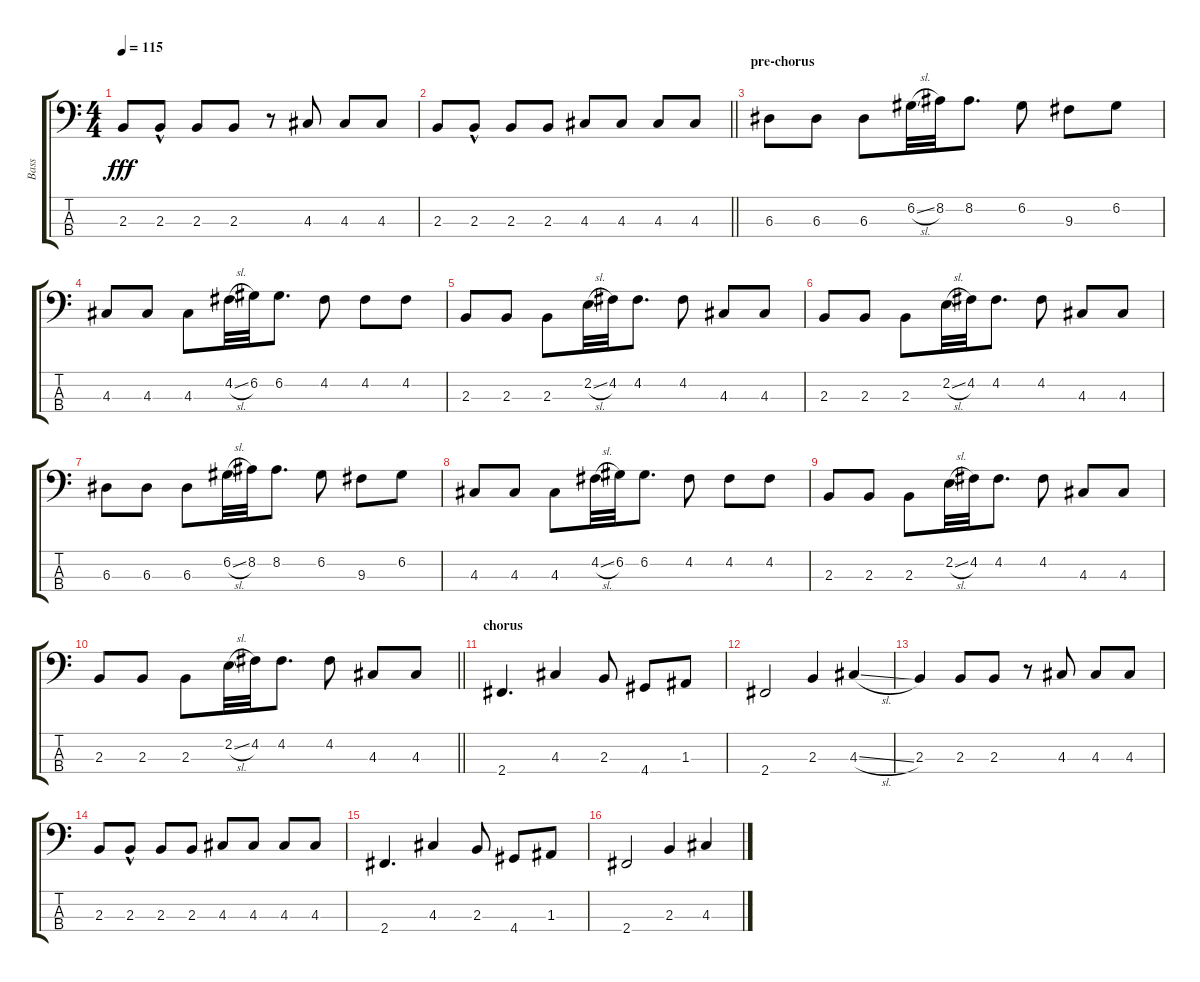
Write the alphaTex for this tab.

\track ("Bass" "Bass") {instrument electricbassfinger}
\staff {score tabs}
\tuning (G2 D2 A1 E1) {hide}
\ts (4 4)
\tempo 115
\clef f4
\ks c
2.3.8{dy fff} 2.3{hac}.8 2.3.8 2.3.8 r.8 4.3.8 4.3.8 4.3.8 |
\barLineRight lightlight
2.3.8 2.3{hac}.8 2.3.8 2.3.8 4.3.8 4.3.8 4.3.8 4.3.8 |
\section ("" "pre-chorus")
6.3.8 6.3.8 6.3.8 6.2{sl}.32 8.2.32 8.2.8{d} 6.2.8 9.3.8 6.2.8 |
4.3.8 4.3.8 4.3.8 4.2{sl}.32 6.2.32 6.2.8{d} 4.2.8 4.2.8 4.2.8 |
2.3.8 2.3.8 2.3.8 2.2{sl}.32 4.2.32 4.2.8{d} 4.2.8 4.3.8 4.3.8 |
2.3.8 2.3.8 2.3.8 2.2{sl}.32 4.2.32 4.2.8{d} 4.2.8 4.3.8 4.3.8 |
6.3.8 6.3.8 6.3.8 6.2{sl}.32 8.2.32 8.2.8{d} 6.2.8 9.3.8 6.2.8 |
4.3.8 4.3.8 4.3.8 4.2{sl}.32 6.2.32 6.2.8{d} 4.2.8 4.2.8 4.2.8 |
2.3.8 2.3.8 2.3.8 2.2{sl}.32 4.2.32 4.2.8{d} 4.2.8 4.3.8 4.3.8 |
\barLineRight lightlight
2.3.8 2.3.8 2.3.8 2.2{sl}.32 4.2.32 4.2.8{d} 4.2.8 4.3.8 4.3.8 |
\section ("" "chorus")
2.4.4{d} 4.3.4 2.3.8 4.4.8 1.3.8 |
2.4.2 2.3.4 4.3{sl}.4 |
2.3.4 2.3.8 2.3.8 r.8 4.3.8 4.3.8 4.3.8 |
2.3.8 2.3{hac}.8 2.3.8 2.3.8 4.3.8 4.3.8 4.3.8 4.3.8 |
2.4.4{d} 4.3.4 2.3.8 4.4.8 1.3.8 |
2.4.2 2.3.4 4.3{sl}.4
